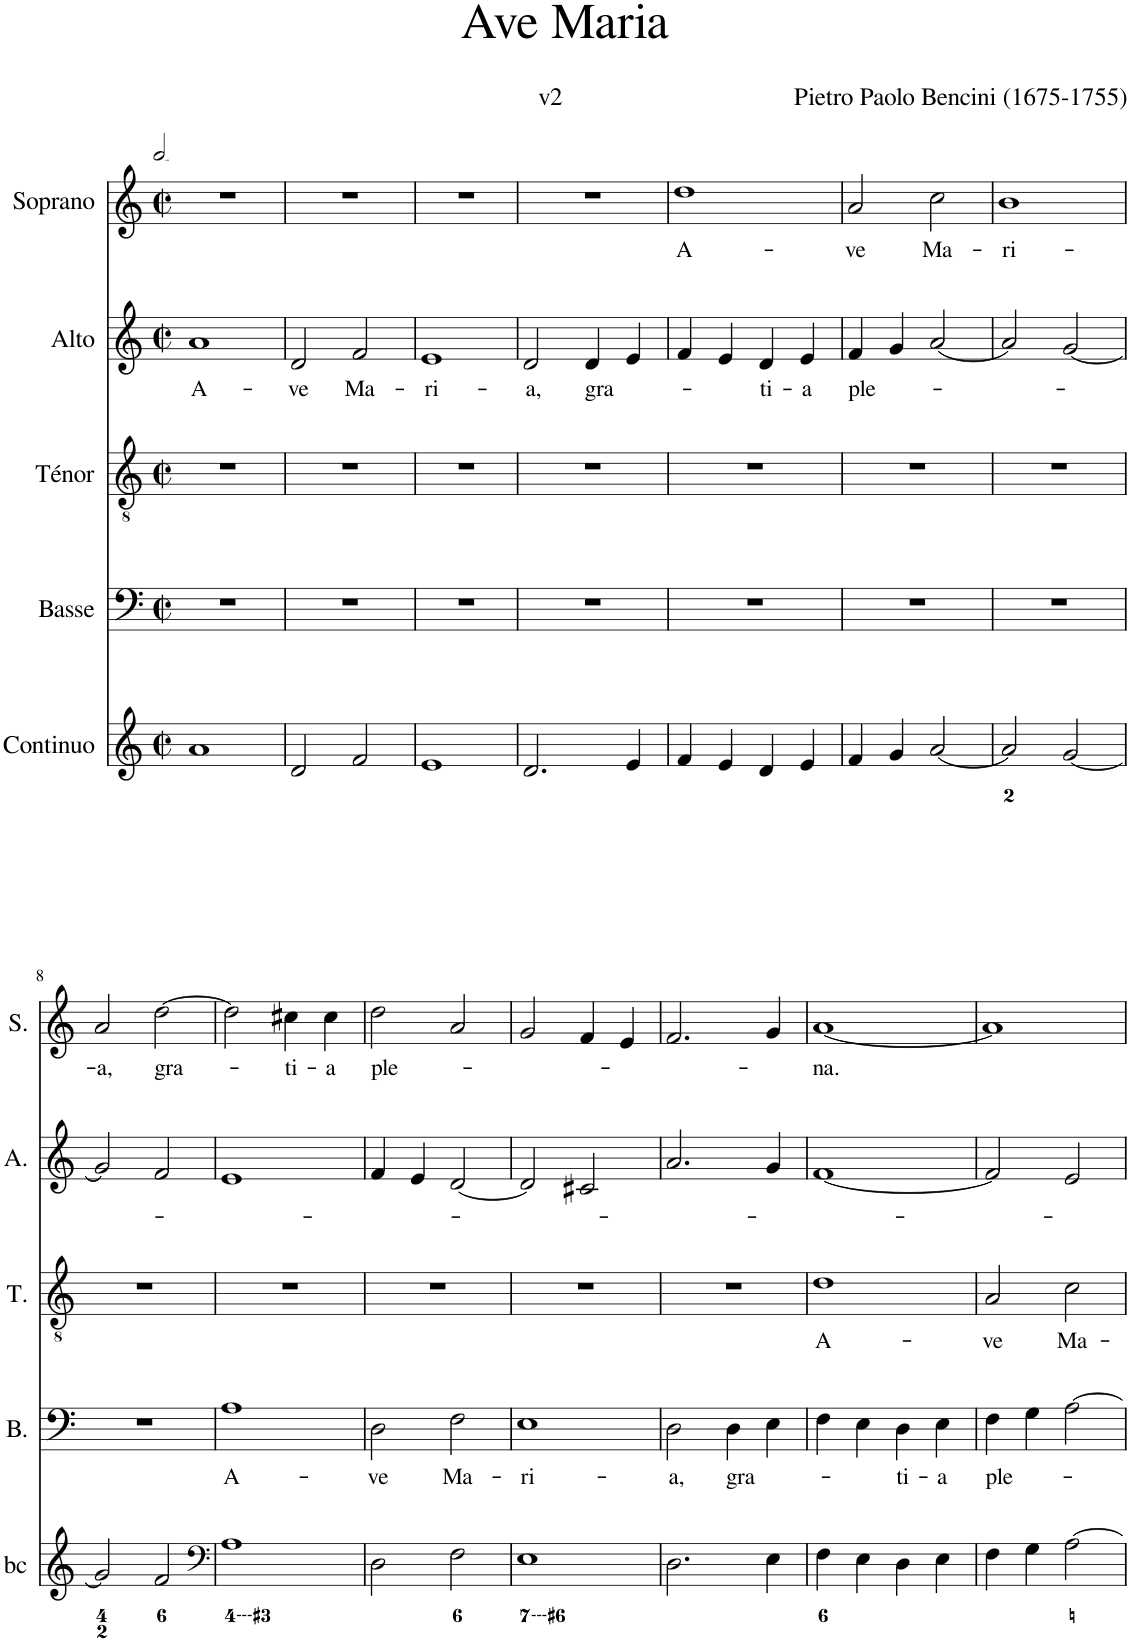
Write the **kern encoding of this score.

**kern	**kern	**text	**kern	**text	**kern	**text	**kern	**text
*part5	*part4	*part4	*part3	*part3	*part2	*part2	*part1	*part1
*staff5	*staff4	*staff4	*staff3	*staff3	*staff2	*staff2	*staff1	*staff1
*I"Continuo	*I"Basse	*	*I"Ténor	*	*I"Alto	*	*I"Soprano	*
*	*I'B.	*	*I'T.	*	*I'A.	*	*I'S.	*
*clefG2	*clefF4	*	*clefGv2	*	*clefG2	*	*clefG2	*
*k[]	*k[]	*	*k[]	*	*k[]	*	*k[]	*
*M2/2	*M2/2	*	*M2/2	*	*M2/2	*	*M2/2	*
*met(c|)	*met(c|)	*	*met(c|)	*	*met(c|)	*	*met(c|)	*
*MM160	*MM160	*	*MM160	*	*MM160	*	*MM160	*
=1	=1	=1	=1	=1	=1	=1	=1	=1
!	!	!	!	!	!	!LO:LY:b	!	!
1a	1r	.	1r	.	1a	A-	1r	.
=2	=2	=2	=2	=2	=2	=2	=2	=2
!	!	!	!	!	!	!LO:LY:b	!	!
2d/	1r	.	1r	.	2d/	-ve	1r	.
!	!	!	!	!	!	!LO:LY:b	!	!
2f/	.	.	.	.	2f/	Ma-	.	.
=3	=3	=3	=3	=3	=3	=3	=3	=3
!	!	!	!	!	!	!LO:LY:b	!	!
1e	1r	.	1r	.	1e	-ri-	1r	.
=4	=4	=4	=4	=4	=4	=4	=4	=4
!	!	!	!	!	!	!LO:LY:b	!	!
2.d/	1r	.	1r	.	2d/	-a,	1r	.
!	!	!	!	!	!	!LO:LY:b	!	!
.	.	.	.	.	4d/	gra-	.	.
4e/	.	.	.	.	4e/	.	.	.
=5	=5	=5	=5	=5	=5	=5	=5	=5
!	!	!	!	!	!	!	!	!LO:LY:b
4f/	1r	.	1r	.	4f/	.	1dd	A-
4e/	.	.	.	.	4e/	.	.	.
!	!	!	!	!	!	!LO:LY:b	!	!
4d/	.	.	.	.	4d/	-ti-	.	.
!	!	!	!	!	!	!LO:LY:b	!	!
4e/	.	.	.	.	4e/	-a	.	.
=6	=6	=6	=6	=6	=6	=6	=6	=6
!	!	!	!	!	!	!LO:LY:b	!	!LO:LY:b
4f/	1r	.	1r	.	4f/	ple-	2a/	-ve
4g/	.	.	.	.	4g/	.	.	.
!	!	!	!	!	!	!	!	!LO:LY:b
[2a/	.	.	.	.	[2a/	.	2cc\	Ma-
=7	=7	=7	=7	=7	=7	=7	=7	=7
!	!	!	!	!	!	!	!	!LO:LY:b
2a/]	1r	.	1r	.	2a/]	.	1b	-ri-
[2g/	.	.	.	.	[2g/	.	.	.
!!LO:LB:g=z
=8	=8	=8	=8	=8	=8	=8	=8	=8
!	!	!	!	!	!	!	!	!LO:LY:b
2g/]	1r	.	1r	.	2g/]	.	2a/	-a,
!	!	!	!	!	!	!	!	!LO:LY:b
2f/	.	.	.	.	2f/	.	[2dd\	gra-
=9	=9	=9	=9	=9	=9	=9	=9	=9
*clefF4	*	*	*	*	*	*	*	*
!	!	!LO:LY:b	!	!	!	!	!	!
1A	1A	A-	1r	.	1e	.	2dd\]	.
!	!	!	!	!	!	!	!	!LO:LY:b
.	.	.	.	.	.	.	4cc#X\	-ti-
!	!	!	!	!	!	!	!	!LO:LY:b
.	.	.	.	.	.	.	4cc#\	-a
=10	=10	=10	=10	=10	=10	=10	=10	=10
!	!	!LO:LY:b	!	!	!	!	!	!LO:LY:b
2D\	2D\	-ve	1r	.	4f/	.	2dd\	ple-
.	.	.	.	.	4e/	.	.	.
!	!	!LO:LY:b	!	!	!	!	!	!
2F\	2F\	Ma-	.	.	[2d/	.	2a/	.
=11	=11	=11	=11	=11	=11	=11	=11	=11
!	!	!LO:LY:b	!	!	!	!	!	!
1E	1E	-ri-	1r	.	2d/]	.	2g/	.
.	.	.	.	.	2c#X/	.	4f/	.
.	.	.	.	.	.	.	4e/	.
=12	=12	=12	=12	=12	=12	=12	=12	=12
!	!	!LO:LY:b	!	!	!	!	!	!
2.D\	2D\	-a,	1r	.	2.a/	.	2.f/	.
!	!	!LO:LY:b	!	!	!	!	!	!
.	4D\	gra-	.	.	.	.	.	.
4E\	4E\	.	.	.	4g/	.	4g/	.
=13	=13	=13	=13	=13	=13	=13	=13	=13
!	!	!	!	!LO:LY:b	!	!	!	!LO:LY:b
4F\	4F\	.	1d	A-	[1f	.	[1a	-na.
4E\	4E\	.	.	.	.	.	.	.
!	!	!LO:LY:b	!	!	!	!	!	!
4D\	4D\	-ti-	.	.	.	.	.	.
!	!	!LO:LY:b	!	!	!	!	!	!
4E\	4E\	-a	.	.	.	.	.	.
=14	=14	=14	=14	=14	=14	=14	=14	=14
!	!	!LO:LY:b	!	!LO:LY:b	!	!	!	!
4F\	4F\	ple-	2A/	-ve	2f/]	.	1a]	.
4G\	4G\	.	.	.	.	.	.	.
!	!	!	!	!LO:LY:b	!	!	!	!
[2A\	[2A\	.	2c\	Ma-	2e/	.	.	.
=	=	=	=	=	=	=	=	=
*-	*-	*-	*-	*-	*-	*-	*-	*-
